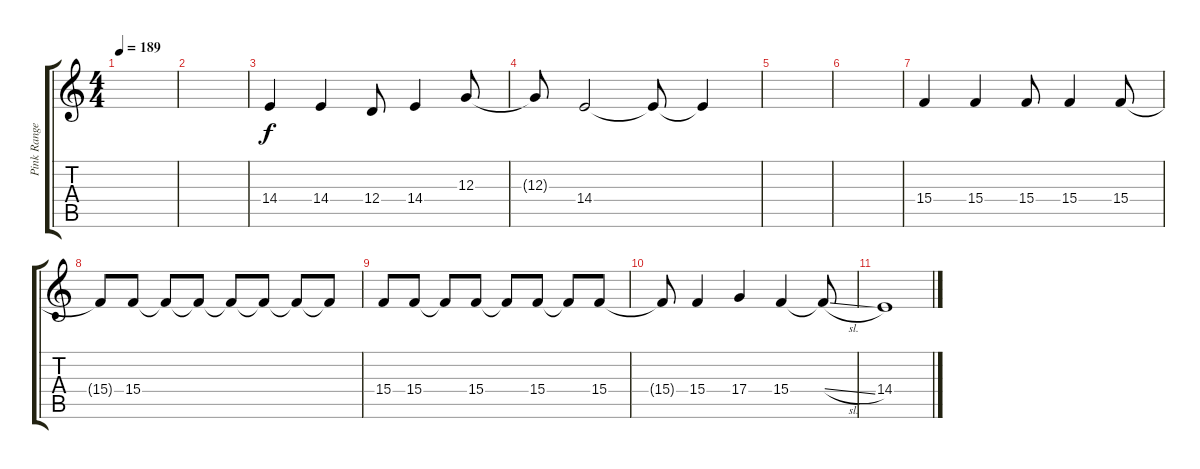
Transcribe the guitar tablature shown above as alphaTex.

\track ("Pink Ranger (Vox)" "Pink Range") {instrument cello}
\staff {score tabs}
\tuning (E4 B3 G3 D3 A2 E2) {hide}
\ts (4 4)
\tempo 189
\clef g2
\ks c
|
|
14.4.4 14.4.4 12.4.8 14.4.4 12.3.8 |
12.3{t}.8 14.4.2 14.4{t}.8 14.4{t}.4 |
|
|
15.4.4 15.4.4 15.4.8 15.4.4 15.4.8 |
15.4{t}.8 15.4.8 15.4{t}.8 15.4{t}.8 15.4{t}.8 15.4{t}.8 15.4{t}.8 15.4{t}.8 |
15.4.8 15.4.8 15.4{t}.8 15.4.8 15.4{t}.8 15.4.8 15.4{t}.8 15.4.8 |
15.4{t}.8 15.4.4 17.4.4 15.4.4 15.4{sl t}.8 |
14.4.1
